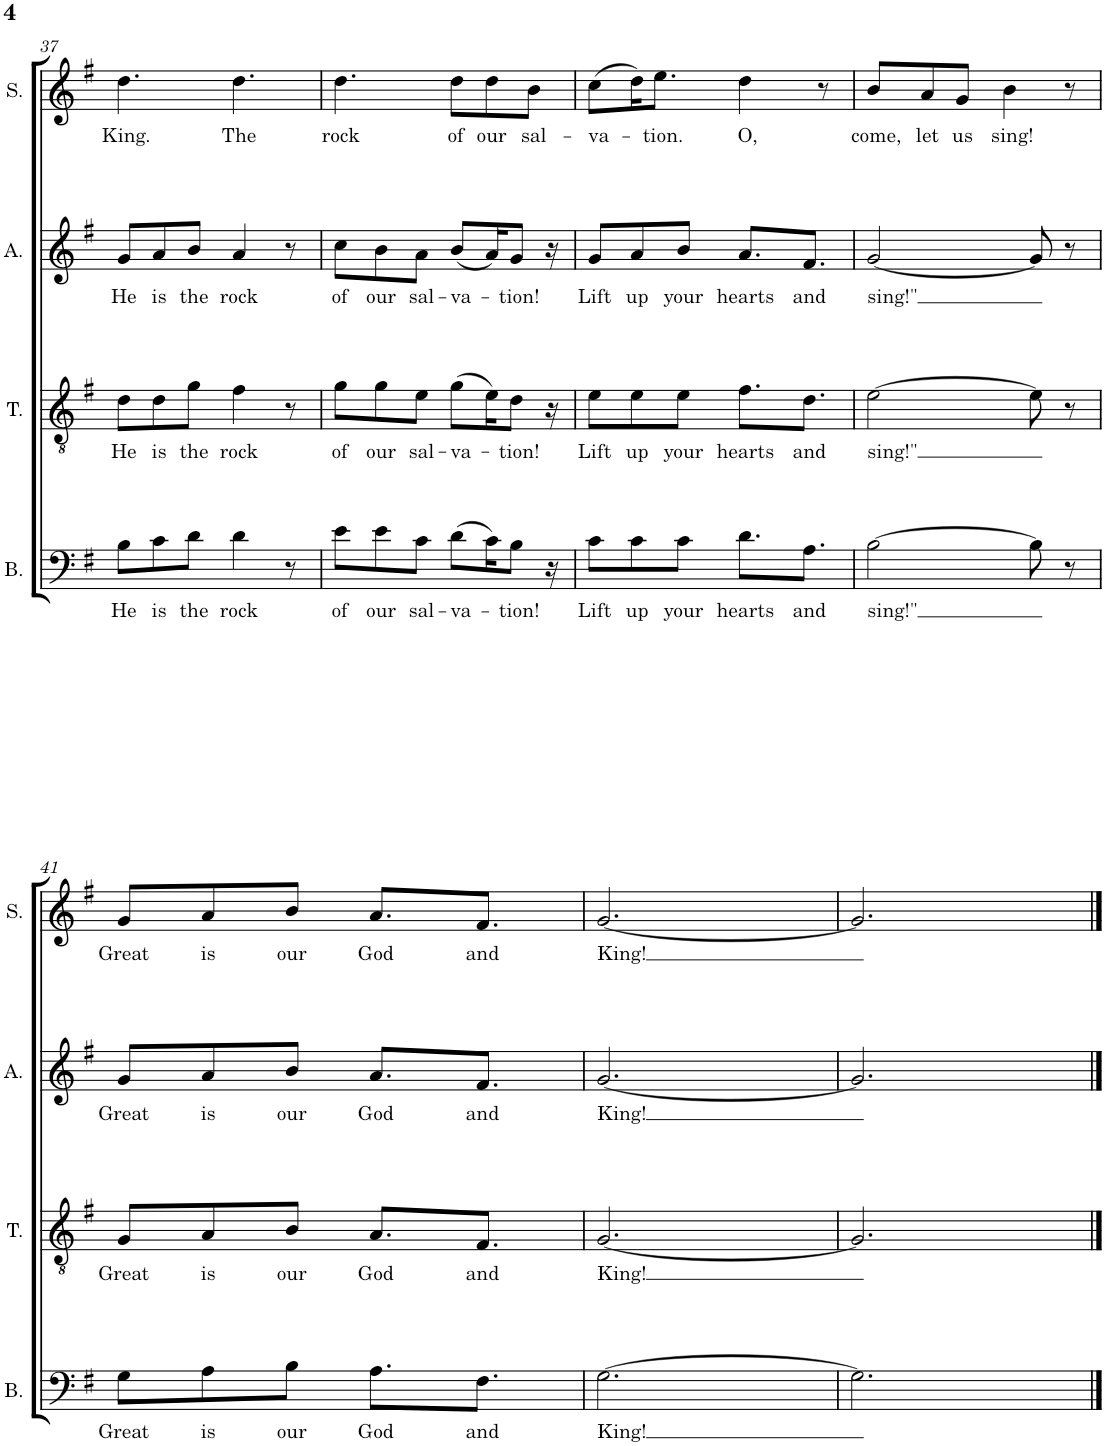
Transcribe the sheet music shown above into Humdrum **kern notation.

**kern	**text	**kern	**text	**kern	**text	**kern	**text
*part4	*part4	*part3	*part3	*part2	*part2	*part1	*part1
*staff4	*staff4	*staff3	*staff3	*staff2	*staff2	*staff1	*staff1
*I"Bass	*	*I"Tenor	*	*I"Alto	*	*I"Soprano	*
*I'B.	*	*I'T.	*	*I'A.	*	*I'S.	*
!!LO:PB:g=z
*clefF4	*	*clefGv2	*	*clefG2	*	*clefG2	*
*k[f#]	*	*k[f#]	*	*k[f#]	*	*k[f#]	*
*M6/8	*	*M6/8	*	*M6/8	*	*M6/8	*
=37	=37	=37	=37	=37	=37	=37	=37
!	!LO:LY:b	!	!LO:LY:b	!	!LO:LY:b	!	!LO:LY:b
8B\L	He	8d\L	He	8g/L	He	4.dd\	King.
!	!LO:LY:b	!	!LO:LY:b	!	!LO:LY:b	!	!
8c\	is	8d\	is	8a/	is	.	.
!	!LO:LY:b	!	!LO:LY:b	!	!LO:LY:b	!	!
8d\J	the	8g\J	the	8b/J	the	.	.
!	!LO:LY:b	!	!LO:LY:b	!	!LO:LY:b	!	!LO:LY:b
4d\	rock	4f#\	rock	4a/	rock	4.dd\	The
8r	.	8r	.	8r	.	.	.
=38	=38	=38	=38	=38	=38	=38	=38
!	!LO:LY:b	!	!LO:LY:b	!	!LO:LY:b	!	!LO:LY:b
8e\L	of	8g\L	of	8cc\L	of	4.dd\	rock
!	!LO:LY:b	!	!LO:LY:b	!	!LO:LY:b	!	!
8e\	our	8g\	our	8b\	our	.	.
!	!LO:LY:b	!	!LO:LY:b	!	!LO:LY:b	!	!
8c\J	sal-	8e\J	sal-	8a\J	sal-	.	.
!	!LO:LY:b	!	!LO:LY:b	!	!LO:LY:b	!	!LO:LY:b
(8d\L	-va-	(8g\L	-va-	(8b/L	-va-	8dd\L	of
!	!	!	!	!	!	!	!LO:LY:b
16c\K)	.	16e\K)	.	16a/K)	.	8dd\	our
!	!LO:LY:b	!	!LO:LY:b	!	!LO:LY:b	!	!
8B\J	-tion!	8d\J	-tion!	8g/J	-tion!	.	.
!	!	!	!	!	!	!	!LO:LY:b
.	.	.	.	.	.	8b\J	sal-
16r	.	16r	.	16r	.	.	.
=39	=39	=39	=39	=39	=39	=39	=39
!	!LO:LY:b	!	!LO:LY:b	!	!LO:LY:b	!	!LO:LY:b
8c\L	Lift	8e\L	Lift	8g/L	Lift	(8cc\L	-va-
!	!LO:LY:b	!	!LO:LY:b	!	!LO:LY:b	!	!
8c\	up	8e\	up	8a/	up	16dd\K)	.
!	!	!	!	!	!	!	!LO:LY:b
.	.	.	.	.	.	8.ee\J	-tion.
!	!LO:LY:b	!	!LO:LY:b	!	!LO:LY:b	!	!
8c\J	your	8e\J	your	8b/J	your	.	.
!	!LO:LY:b	!	!LO:LY:b	!	!LO:LY:b	!	!LO:LY:b
8.d\L	hearts	8.f#\L	hearts	8.a/L	hearts	4dd\	O,
!	!LO:LY:b	!	!LO:LY:b	!	!LO:LY:b	!	!
8.A\J	and	8.d\J	and	8.f#/J	and	.	.
.	.	.	.	.	.	8r	.
=40	=40	=40	=40	=40	=40	=40	=40
!	!LO:LY:b	!	!LO:LY:b	!	!LO:LY:b	!	!LO:LY:b
[2B\	sing!"	[2e\	sing!"	[2g/	sing!"	8b/L	come,
!	!	!	!	!	!	!	!LO:LY:b
.	.	.	.	.	.	8a/	let
!	!	!	!	!	!	!	!LO:LY:b
.	.	.	.	.	.	8g/J	us
!	!	!	!	!	!	!	!LO:LY:b
.	.	.	.	.	.	4b\	sing!
8B\]	.	8e\]	.	8g/]	.	.	.
8r	.	8r	.	8r	.	8r	.
!!LO:LB:g=z
=41	=41	=41	=41	=41	=41	=41	=41
!	!LO:LY:b	!	!LO:LY:b	!	!LO:LY:b	!	!LO:LY:b
8G\L	Great	8G/L	Great	8g/L	Great	8g/L	Great
!	!LO:LY:b	!	!LO:LY:b	!	!LO:LY:b	!	!LO:LY:b
8A\	is	8A/	is	8a/	is	8a/	is
!	!LO:LY:b	!	!LO:LY:b	!	!LO:LY:b	!	!LO:LY:b
8B\J	our	8B/J	our	8b/J	our	8b/J	our
!	!LO:LY:b	!	!LO:LY:b	!	!LO:LY:b	!	!LO:LY:b
8.A\L	God	8.A/L	God	8.a/L	God	8.a/L	God
!	!LO:LY:b	!	!LO:LY:b	!	!LO:LY:b	!	!LO:LY:b
8.F#\J	and	8.F#/J	and	8.f#/J	and	8.f#/J	and
=42	=42	=42	=42	=42	=42	=42	=42
!	!LO:LY:b	!	!LO:LY:b	!	!LO:LY:b	!	!LO:LY:b
[2.G\	King!	[2.G/	King!	[2.g/	King!	[2.g/	King!
=43	=43	=43	=43	=43	=43	=43	=43
2.G\]	.	2.G/]	.	2.g/]	.	2.g/]	.
==	==	==	==	==	==	==	==
*-	*-	*-	*-	*-	*-	*-	*-
